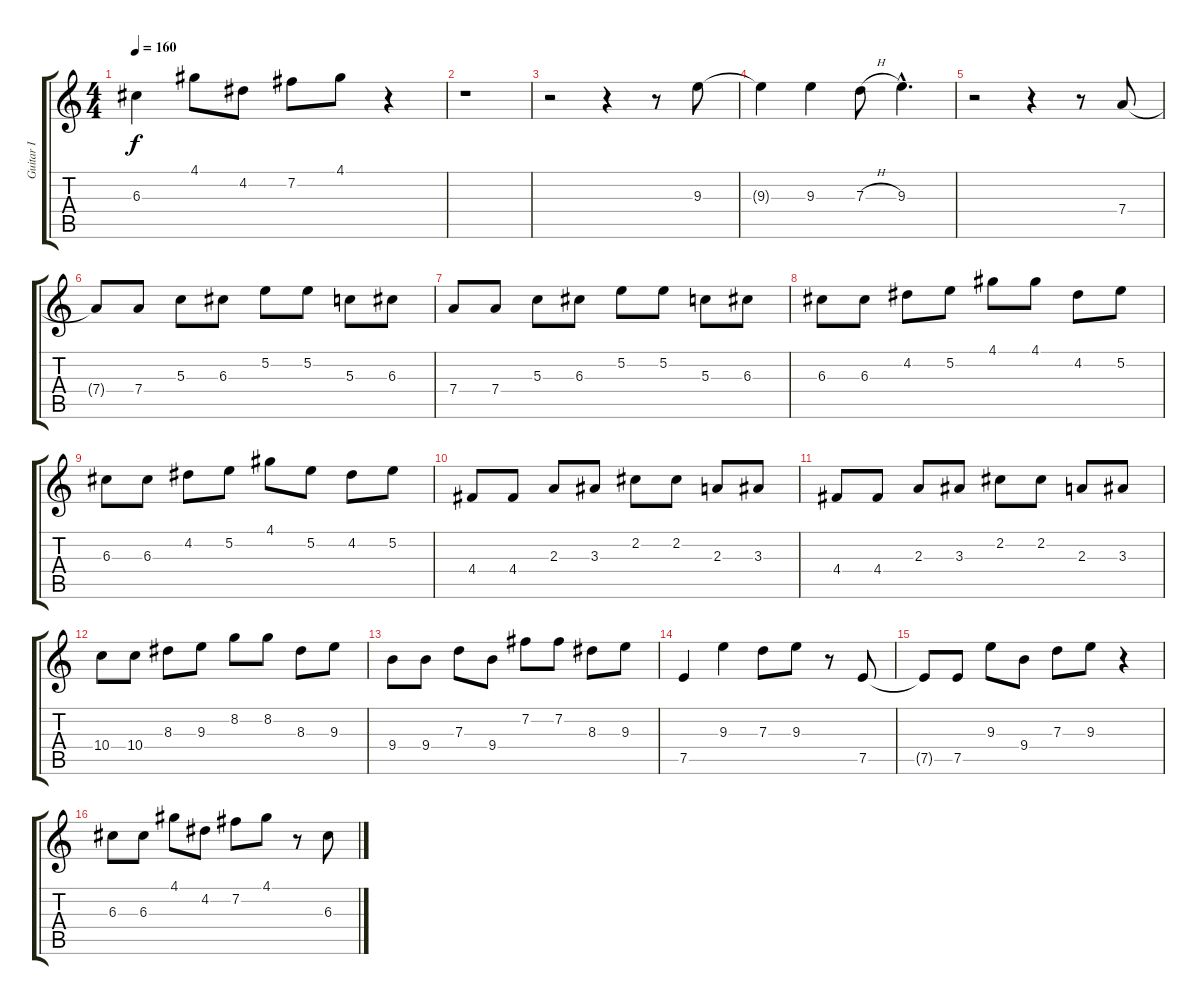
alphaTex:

\track ("Guitar I" "Guitar I") {instrument electricguitarclean}
\staff {score tabs}
\tuning (E4 B3 G3 D3 A2 E2) {hide}
\ts (4 4)
\tempo 160
\clef g2
\ks c
6.3{t}.4{dy f} 4.1.8 4.2.8 7.2.8 4.1.8 r.4 |
r.1 |
r.2 r.4 r.8 9.3.8 |
9.3{t}.4 9.3.4 7.3{h}.8 9.3{hac}.4{d} |
r.2 r.4 r.8 7.4.8 |
7.4{t}.8 7.4.8 5.3.8 6.3.8 5.2.8 5.2.8 5.3.8 6.3.8 |
7.4.8 7.4.8 5.3.8 6.3.8 5.2.8 5.2.8 5.3.8 6.3.8 |
6.3.8 6.3.8 4.2.8 5.2.8 4.1.8 4.1.8 4.2.8 5.2.8 |
6.3.8 6.3.8 4.2.8 5.2.8 4.1.8 5.2.8 4.2.8 5.2.8 |
4.4.8 4.4.8 2.3.8 3.3.8 2.2.8 2.2.8 2.3.8 3.3.8 |
4.4.8 4.4.8 2.3.8 3.3.8 2.2.8 2.2.8 2.3.8 3.3.8 |
10.4.8 10.4.8 8.3.8 9.3.8 8.2.8 8.2.8 8.3.8 9.3.8 |
9.4.8 9.4.8 7.3.8 9.4.8 7.2.8 7.2.8 8.3.8 9.3.8 |
7.5.4 9.3.4 7.3.8 9.3.8 r.8 7.5.8 |
7.5{t}.8 7.5.8 9.3.8 9.4.8 7.3.8 9.3.8 r.4 |
6.3.8 6.3.8 4.1.8 4.2.8 7.2.8 4.1.8 r.8 6.3.8
